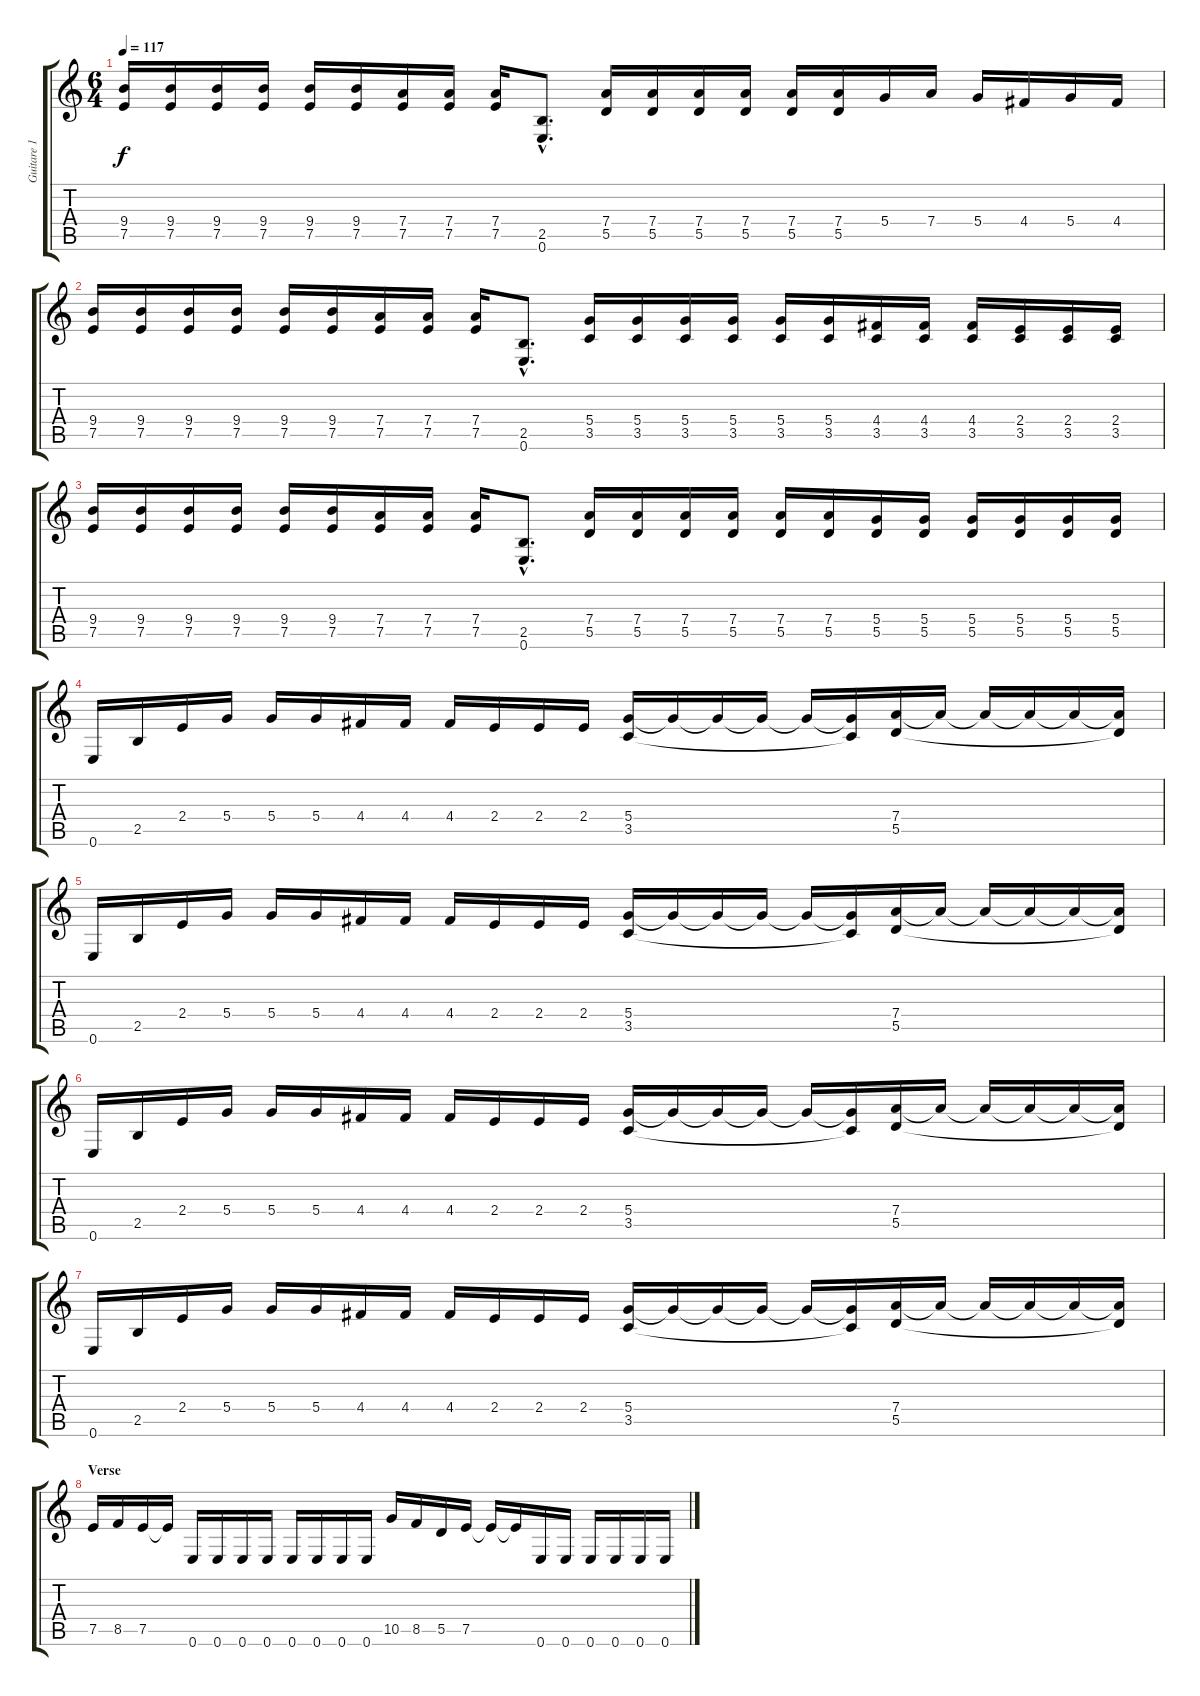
\track ("Guitare 1" "Guitare 1") {instrument distortionguitar}
\staff {score tabs}
\tuning (E4 B3 G3 D3 A2 E2) {hide}
\ts (6 4)
\tempo 117
\clef g2
\ks c
(9.4 7.5).16{dy f} (9.4 7.5).16 (9.4 7.5).16 (9.4 7.5).16 (9.4 7.5).16 (9.4 7.5).16 (7.4 7.5).16 (7.4 7.5).16 (7.4 7.5).16 (2.5{hac} 0.6{hac}).8{d} (7.4 5.5).16 (7.4 5.5).16 (7.4 5.5).16 (7.4 5.5).16 (7.4 5.5).16 (7.4 5.5).16 5.4.16 7.4.16 5.4.16 4.4.16 5.4.16 4.4.16 |
(9.4 7.5).16 (9.4 7.5).16 (9.4 7.5).16 (9.4 7.5).16 (9.4 7.5).16 (9.4 7.5).16 (7.4 7.5).16 (7.4 7.5).16 (7.4 7.5).16 (2.5{hac} 0.6{hac}).8{d} (5.4 3.5).16 (5.4 3.5).16 (5.4 3.5).16 (5.4 3.5).16 (5.4 3.5).16 (5.4 3.5).16 (4.4 3.5).16 (4.4 3.5).16 (4.4 3.5).16 (2.4 3.5).16 (2.4 3.5).16 (2.4 3.5).16 |
(9.4 7.5).16 (9.4 7.5).16 (9.4 7.5).16 (9.4 7.5).16 (9.4 7.5).16 (9.4 7.5).16 (7.4 7.5).16 (7.4 7.5).16 (7.4 7.5).16 (2.5{hac} 0.6{hac}).8{d} (7.4 5.5).16 (7.4 5.5).16 (7.4 5.5).16 (7.4 5.5).16 (7.4 5.5).16 (7.4 5.5).16 (5.4 5.5).16 (5.4 5.5).16 (5.4 5.5).16 (5.4 5.5).16 (5.4 5.5).16 (5.4 5.5).16 |
0.6.16 2.5.16 2.4.16 5.4.16 5.4.16 5.4.16 4.4.16 4.4.16 4.4.16 2.4.16 2.4.16 2.4.16 (5.4 3.5).16 5.4{t}.16 5.4{t}.16 5.4{t}.16 5.4{t}.16 (5.4{t} 3.5{t}).16 (7.4 5.5).16 7.4{t}.16 7.4{t}.16 7.4{t}.16 7.4{t}.16 (7.4{t} 5.5{t}).16 |
0.6.16 2.5.16 2.4.16 5.4.16 5.4.16 5.4.16 4.4.16 4.4.16 4.4.16 2.4.16 2.4.16 2.4.16 (5.4 3.5).16 5.4{t}.16 5.4{t}.16 5.4{t}.16 5.4{t}.16 (5.4{t} 3.5{t}).16 (7.4 5.5).16 7.4{t}.16 7.4{t}.16 7.4{t}.16 7.4{t}.16 (7.4{t} 5.5{t}).16 |
0.6.16 2.5.16 2.4.16 5.4.16 5.4.16 5.4.16 4.4.16 4.4.16 4.4.16 2.4.16 2.4.16 2.4.16 (5.4 3.5).16 5.4{t}.16 5.4{t}.16 5.4{t}.16 5.4{t}.16 (5.4{t} 3.5{t}).16 (7.4 5.5).16 7.4{t}.16 7.4{t}.16 7.4{t}.16 7.4{t}.16 (7.4{t} 5.5{t}).16 |
0.6.16 2.5.16 2.4.16 5.4.16 5.4.16 5.4.16 4.4.16 4.4.16 4.4.16 2.4.16 2.4.16 2.4.16 (5.4 3.5).16 5.4{t}.16 5.4{t}.16 5.4{t}.16 5.4{t}.16 (5.4{t} 3.5{t}).16 (7.4 5.5).16 7.4{t}.16 7.4{t}.16 7.4{t}.16 7.4{t}.16 (7.4{t} 5.5{t}).16 |
\section ("" "Verse")
7.5.16 8.5.16 7.5.16 7.5{t}.16 0.6.16 0.6.16 0.6.16 0.6.16 0.6.16 0.6.16 0.6.16 0.6.16 10.5.16 8.5.16 5.5.16 7.5.16 7.5{t}.16 7.5{t}.16 0.6.16 0.6.16 0.6.16 0.6.16 0.6.16 0.6.16
